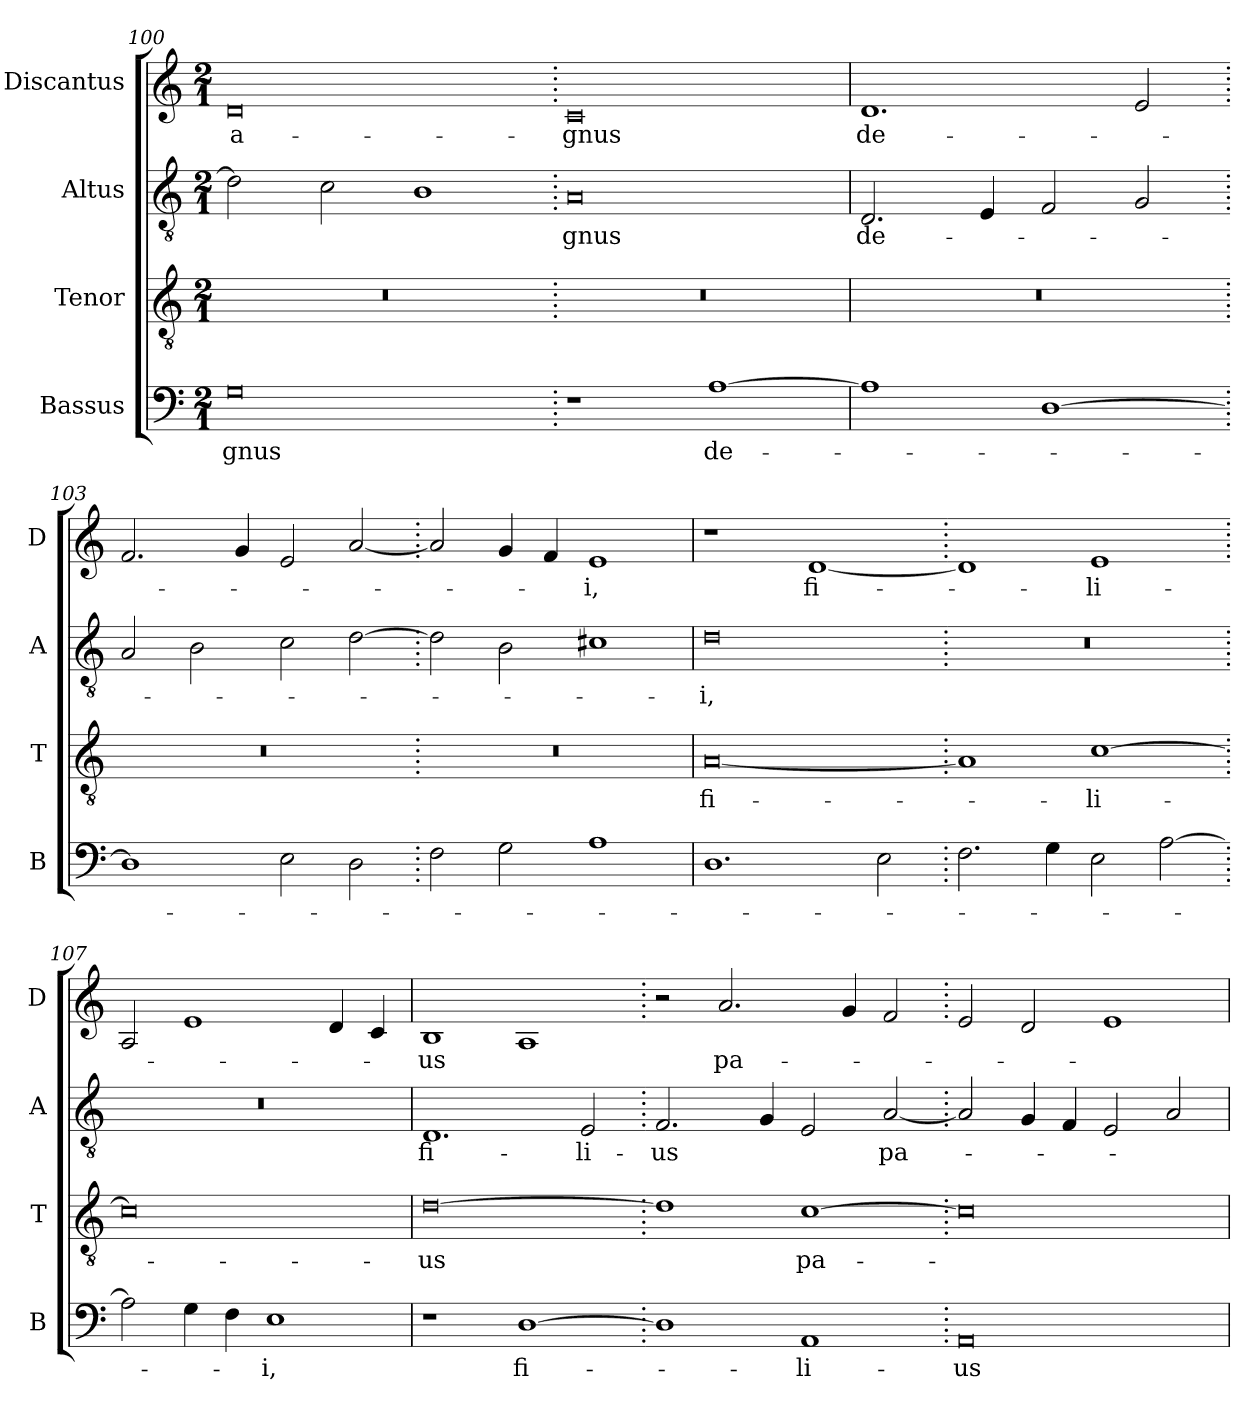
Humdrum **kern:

**kern	**text	**kern	**text	**kern	**text	**kern	**text
*part4	*part4	*part3	*part3	*part2	*part2	*part1	*part1
*staff4	*staff4	*staff3	*staff3	*staff2	*staff2	*staff1	*staff1
*I"Bassus	*	*I"Tenor	*	*I"Altus	*	*I"Discantus	*
*I'B	*	*I'T	*	*I'A	*	*I'D	*
*clefF4	*	*clefGv2	*	*clefGv2	*	*clefG2	*
*k[]	*	*k[]	*	*k[]	*	*k[]	*
*M2/1	*	*M2/1	*	*M2/1	*	*M2/1	*
=100	=100	=100	=100	=100	=100	=100	=100
0G	-gnus	0r	.	2d]	.	0d	a-
.	.	.	.	2c	.	.	.
.	.	.	.	1B	.	.	.
=101.	=101.	=101.	=101.	=101.	=101.	=101.	=101.
1r	.	0r	.	0A	-gnus	0c	-gnus
[1A	de-	.	.	.	.	.	.
=102	=102	=102	=102	=102	=102	=102	=102
1A]	.	0r	.	2.D	de-	1.d	de-
.	.	.	.	4E	.	.	.
[1D	.	.	.	2F	.	.	.
.	.	.	.	2G	.	2e	.
=103.	=103.	=103.	=103.	=103.	=103.	=103.	=103.
1D]	.	0r	.	2A	.	2.f	.
.	.	.	.	2B	.	.	.
.	.	.	.	.	.	4g	.
2E	.	.	.	2c	.	2e	.
2D	.	.	.	[2d	.	[2a	.
=104.	=104.	=104.	=104.	=104.	=104.	=104.	=104.
2F	.	0r	.	2d]	.	2a]	.
2G	.	.	.	2B	.	4g	.
.	.	.	.	.	.	4f	.
1A	.	.	.	1c#X	.	1e	-i,
=105	=105	=105	=105	=105	=105	=105	=105
1.D	.	[0A	fi-	0d	-i,	1r	.
.	.	.	.	.	.	[1d	fi-
2E	.	.	.	.	.	.	.
=106.	=106.	=106.	=106.	=106.	=106.	=106.	=106.
2.F	.	1A]	.	0r	.	1d]	.
4G	.	.	.	.	.	.	.
2E	.	[1c	-li-	.	.	1e	-li-
[2A	.	.	.	.	.	.	.
=107.	=107.	=107.	=107.	=107.	=107.	=107.	=107.
2A]	.	0c]	.	0r	.	2A	.
4G	.	.	.	.	.	1e	.
4F	.	.	.	.	.	.	.
1E	-i,	.	.	.	.	.	.
.	.	.	.	.	.	4d	.
.	.	.	.	.	.	4c	.
=108	=108	=108	=108	=108	=108	=108	=108
1r	.	[0d	-us	1.D	fi-	1B	-us
[1D	fi-	.	.	.	.	1A	.
.	.	.	.	2E	-li-	.	.
=109.	=109.	=109.	=109.	=109.	=109.	=109.	=109.
1D]	.	1d]	.	2.F	-us	2r	.
.	.	.	.	.	.	2.a	pa-
.	.	.	.	4G	.	.	.
1AA	-li-	[1c	pa-	2E	.	.	.
.	.	.	.	.	.	4g	.
.	.	.	.	[2A	pa-	2f	.
=110.	=110.	=110.	=110.	=110.	=110.	=110.	=110.
0AA	-us	0c]	.	2A]	.	2e	.
.	.	.	.	4G	.	2d	.
.	.	.	.	4F	.	.	.
.	.	.	.	2E	.	1e	.
.	.	.	.	2A	.	.	.
=	=	=	=	=	=	=	=
*-	*-	*-	*-	*-	*-	*-	*-
